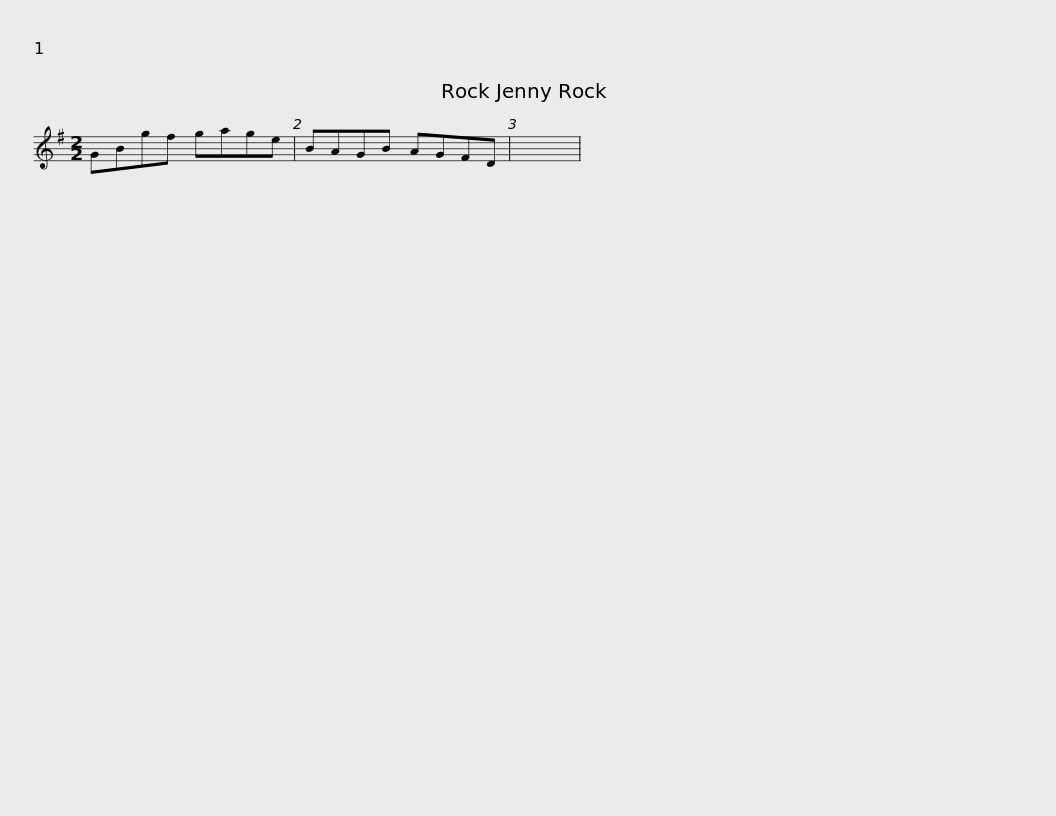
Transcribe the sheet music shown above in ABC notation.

X:1
L:1/8
M:2/2
I:linebreak $
K:G
V:1 treble
V:1
 GBgf gage | BAGB AGFD | x8 | %3
